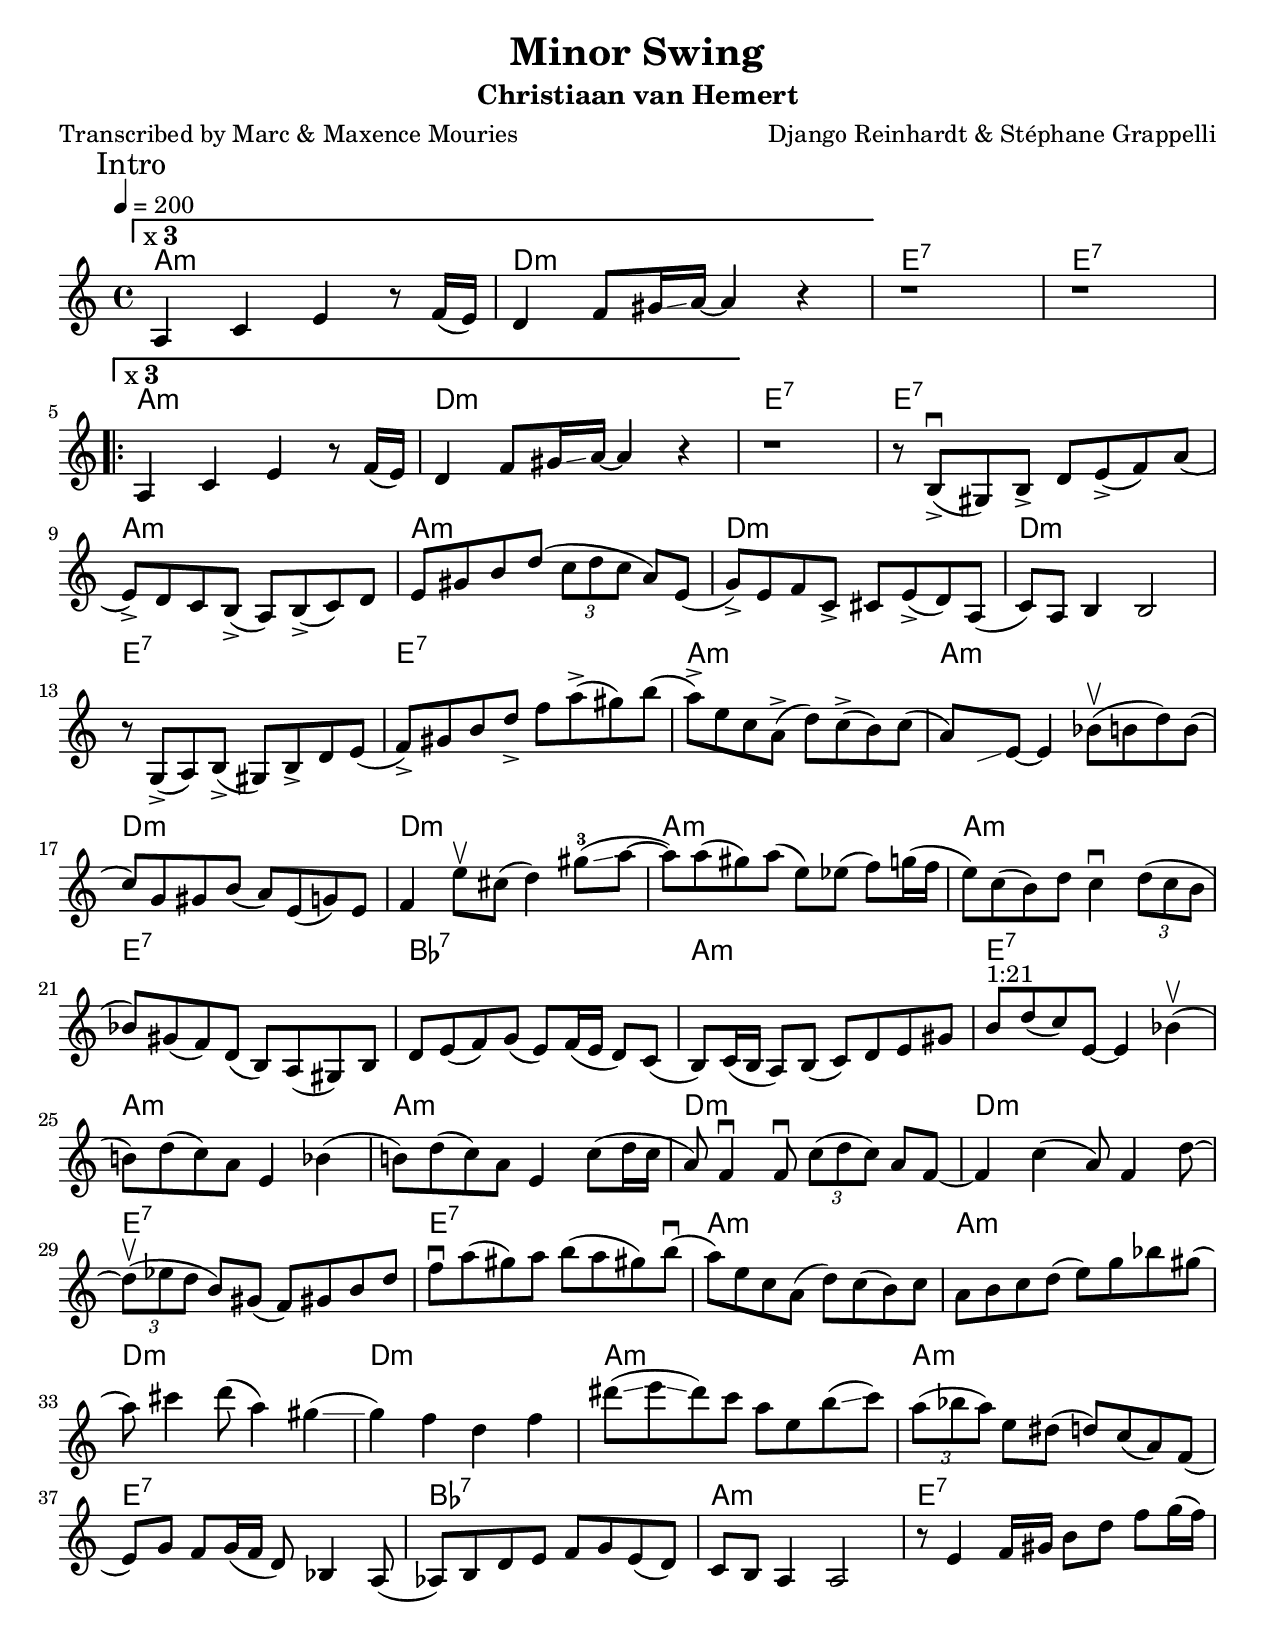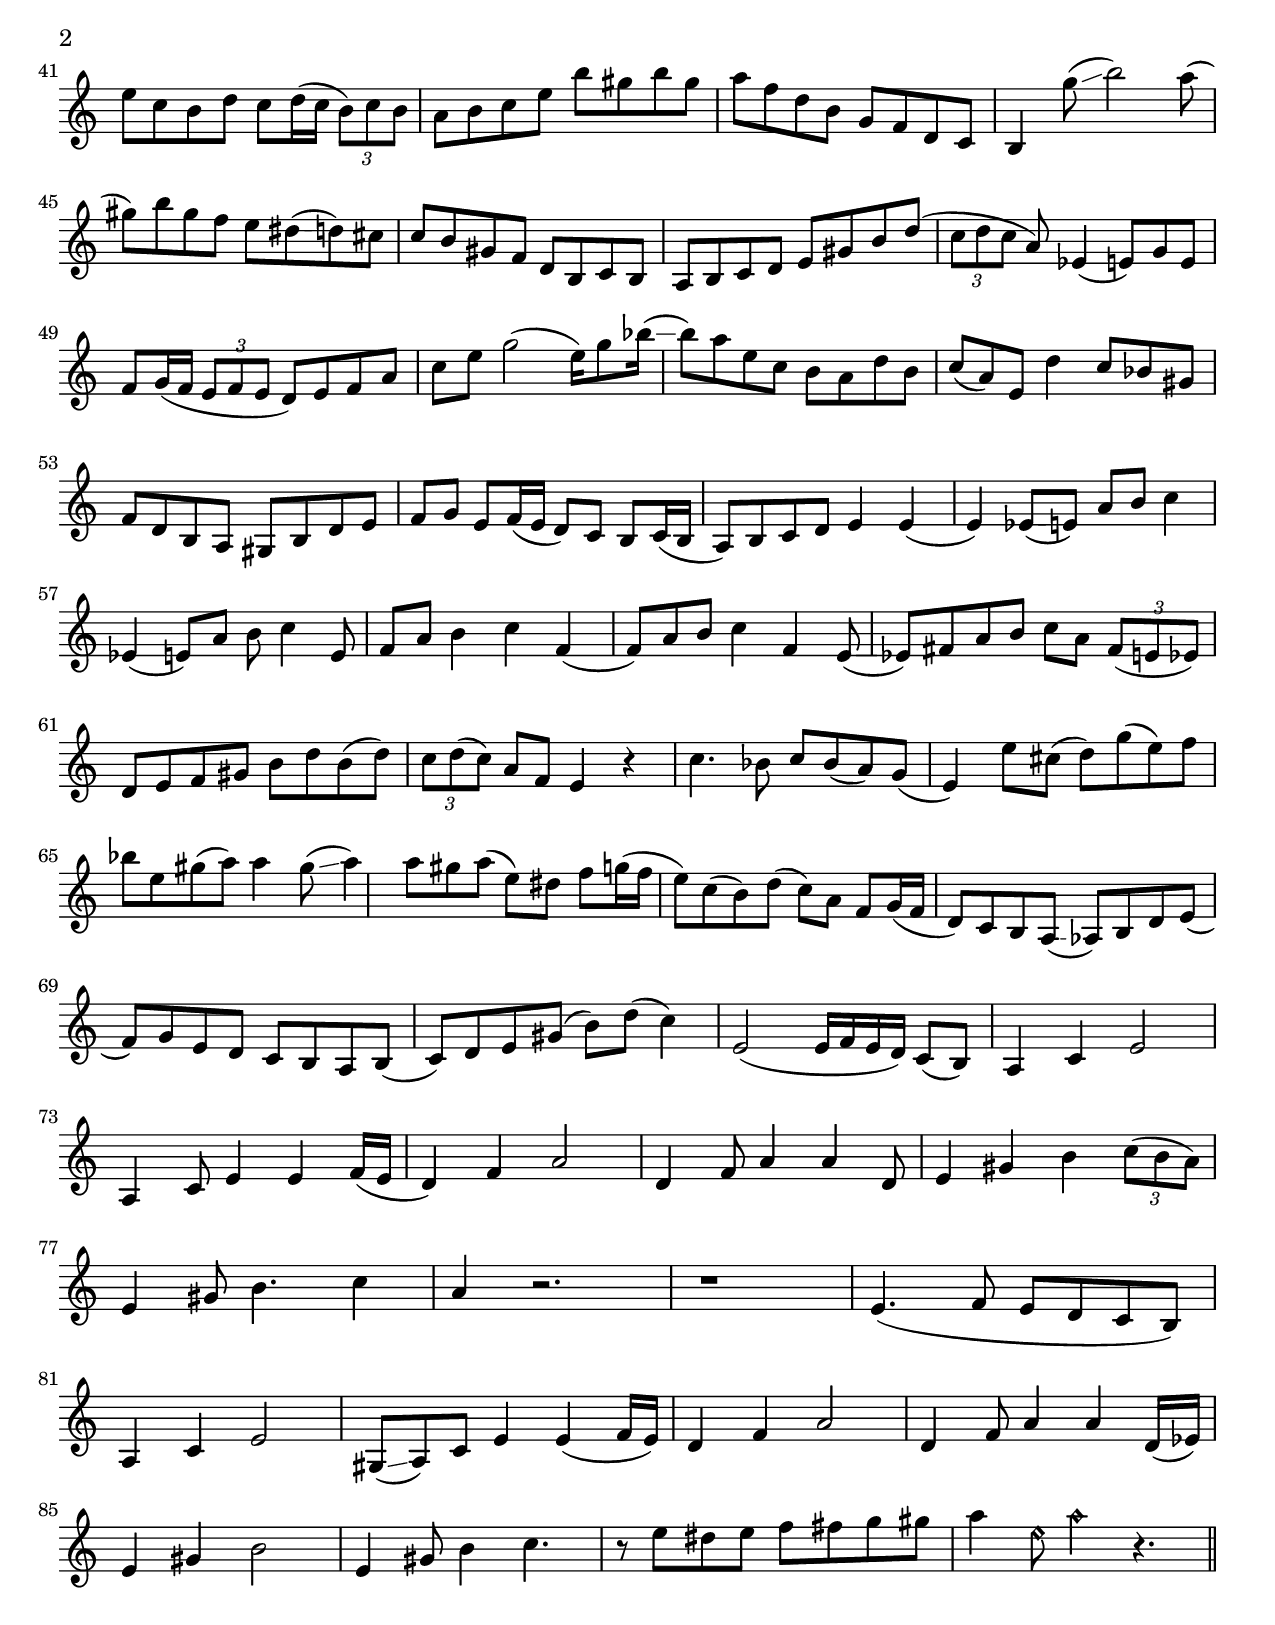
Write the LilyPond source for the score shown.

\version "2.24.0"
\language "english"
\language "english"
\version "2.24.0"
%=============================================
%   created by MuseScore Version: 1.3
%          September 28, 2014
%=============================================
%% http://lsr.di.unimi.it/LSR/Item?id=838

%LSR completed by P.P.Schneider on Feb. 2014 for v2.18

#(define ((bars-per-line-engraver bar-list) context)
  (let* ((working-copy bar-list)
         (total (1+ (car working-copy))))
    `((acknowledgers
       (paper-column-interface
        . ,(lambda (engraver grob source-engraver)
             (let ((internal-bar (ly:context-property context 'internalBarNumber)))
               (if (and (pair? working-copy)
                        (= (remainder internal-bar total) 0)
                        (eq? #t (ly:grob-property grob 'non-musical)))
                   (begin
                     (set! (ly:grob-property grob 'line-break-permission) 'force)
                     (if (null? (cdr working-copy))
                         (set! working-copy bar-list)
                         (begin
                           (set! working-copy (cdr working-copy))))
                           (set! total (+ total (car working-copy))))))))))))

\include "violin-functions.ly"

%%%% The stylesheet for IMPROVISO music notation font
%%%%
%%%% In order for this to work, this file's directory needs to 
%%%% be placed in LilyPond's path
%%%%
%%%% NOTE: If a change in the staff-size is needed, include
%%%% this file after it, like:
%%%%
%%%% #(set-global-staff-size 17)
%%%% \include "improviso.ily"
%%%%
%%%% Copyright (C) 2014 Abraham Lee (tisimst.lilypond@gmail.com)

\version "2.18.2"

\paper {
  #(define fonts
    (set-global-fonts
    #:music "improviso"
    #:brace "improviso"
    #:roman "Thickmarker"
    #:factor (/ staff-height pt 20)
  ))
}

\layout {
  \override StaffGroup.SystemStartBracket.thickness = #0.25
  \override Staff.Beam.beam-thickness = #0.5
  \override Staff.Beam.length-fraction = #1.0
  \override Score.Stem.thickness = #1.75
  \override Hairpin.thickness = #2
  \override PianoPedalBracket.thickness = #2
  \override Tie.thickness = #2
  \override Slur.thickness = #2
  \override PhrasingSlur.thickness = #2
  \override MultiMeasureRestNumber.font-size = #2
  \override LyricHyphen.thickness = #3
  \override LyricExtender.thickness = #3
  \override Score.VoltaBracket.thickness = #2
}



date = #(strftime "%B, %d %Y" (localtime (current-time)))

\header {
  title = "Minor Swing"
  subtitle = "Christiaan van Hemert"
  composer = "Django Reinhardt & Stéphane Grappelli"
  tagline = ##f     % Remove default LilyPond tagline
  poet =  "Transcribed by Marc & Maxence Mouries"
  % tagline = \markup
  % \column {
  %   {
  %     "(cc)(by)(sa) me Rights Reserved."
  %    \with-url "https://www.youtube.com/watch?v=mNejZlpOpAU"
  %    { "Youtube Video Gypsy Jazz Violin Lessons - Minor Swing" }}
  % {
  %   \line {  $(format "Typeset with LilyPond ~a. ," (lilypond-version)) \date  }
  % }
  %}
}

%\markup \vspace #1
%\markup \fill-line {
%   \override #'(line-width . 100)
%   \box \pad-markup #2
%     \justify-string "
%         Notes: Focus on how it sounds rather than how it's produced.
%         Start by playing everything super legato with no accents and
% 	straight, then if that feels comfortable add a little swing.
% 	Don't worry to much about accents. Legato with light swing
% 	produces the right sound all by itself."
% }

#(set-global-staff-size 21)


\paper {
  #(set-paper-size "letter")
}


global = {
  \key a \minor
  \time 4/4
  \tempo 4=200
}
chordNames = \chordmode {
  \global

  % INTRO
  a1:m d1:m    e1:7 e1:7
  a1:m d1:m     e1:7 e1:7


  % SOLO
  \repeat unfold 2 {
    a1:m a1:m   d1:m d1:m
    e1:7 e1:7   a1:m a1:m
    d1:m d1:m   a1:m a1:m
    e1:7 bf1:7  a1:m e1:7
  }
}

minorSwingTheme = {
  a,4  c e r8 f16( e) d4 f8  gs16 \glissando a16 ~ a4 r4
}


voltaAdLib = \markup {"x"\small\italic { "3" } }

melody = \relative c'' {
  \global
  \mark "Intro"
  \set Score.repeatCommands = #(list (list 'volta voltaAdLib) 'start-repeat)
  \minorSwingTheme
  \set Score.repeatCommands = #'((volta #f) (volta "4.") end-repeat)
  \set Score.repeatCommands = #'((volta #f))
  r1
  r1
  \set Score.repeatCommands = #(list (list 'volta voltaAdLib) 'start-repeat)
  \minorSwingTheme
  \set Score.repeatCommands = #'((volta #f) (volta "4.") end-repeat)
  \set Score.repeatCommands = #'((volta #f))
  r1

  r8  b,->\downbow (  gs)  b->  d e->(f) a(
  e) -> d  c  b->(  a)  b->(c) d
  e   gs  b  d( \tuplet 3/2 { c d c} a) e(
  g) -> e  f  c-> cs  e->( d ) a(
  c) a b4 b2

  %  2nd
  r8 g -> (    a)  b-> ( gs) b ->  d    e(
  f -> ) gs b  d->  f  a -> ( gs! ) b(
  a -> )e  c  a-> ( d ) c -> ( b   ) c(
  a8)
  \hideNotes
  \grace { c,16\glissando }
  \unHideNotes
  e8 ~ e4

  % Part  3

  bf'8\upbow( b d) b(
  c) g gs b( a) e( g) e
  f4 e'8\upbow cs( d4) gs8-3( \glissando a ~
  a)a( gs) a( e)ef( f)g16(f
  e8)c( b) d c4\downbow \tuplet 3/2 {d8( c b}
  bf) gs(f) d( b) a( gs)b
  | d e( f) g( e) f16( e  d8) c(
  | b) c16( b a8)b( c) d e gs
  | b^"1:21" d( c) e,8 ~ e4 bf'4\upbow (
  b!8)  d8( c)a e4 bf'(
  b!8) d8( c) a  e4
  {c'8(d16 c} a8)



  f4\downbow f8\downbow \tuplet 3/2 {c'8(d c)} a8 f ~
  f4 c'4( a8) f4 d'8~  \tuplet 3/2 {d8\upbow(  ef d} b) gs(
  f) gs! b d f\db a( gs) a b( a gs!) b\db( a) e c
  a( d) c( b) c a b c d( e) g bf gs( a) cs4
  d8( a4 ) gs( \glissando g) f d f
  ds'8( \glissando e8 \glissando ds) c a e
  b'( \glissando c)
  \tuplet 3/2 {a( bf a)} e  ds( d) c( a)f( e)
  g f g16( f d8) bf4 a8
  ( af) b d e f g
  e( d) c b a4 a2
  r8 e'4  f16 gs b8 d f g16( f)
  e8 c b d c d16( c  \tuplet 3/2 {b8) c b}
  a b c e b' gs b gs
  a f d b g f d c
  b4 g''8( \glissando b2)
  a8( gs) b gs f e ds( \glissando d) cs c b gs f d b c b
  a b c d e gs b d( \tuplet 3/2
  {c d c} a8) ef4( e8) g e
  f g16( f \tuplet 3/2 {e8 f e} d8) e f a
  c e g2( e16) g8 bf16( \glissando
  b8) a e c b a d b
  c8( a) e d'4 c8 bf gs
  f d b a  gs b d e
  f g e f16( e d8) c b c16( b
  a8) b c d e4 e( e)
  ef8(\glissando e) a b c4
  ef,( e8) a b c4 e,8
  f a b4 c f,(
  f8) a b c4 f, e8
  ( \glissando ef) fs a b c a \tuplet 3/2 {fs( e ef)}
  d e f gs b d b( d)
  \tuplet 3/2 {c d( c)} a f e4 r
  c'4. bf8 c bf( a)g
  ( e4) e'8 cs( d) g( e) f
  bf e, gs( a) a4 gs8( \glissando a4) a8 gs a( e) ds f
  g16( f e8) c( b) d( c) a f g16( f
  d8) c b a( \glissando af) b d e(
  f) g e d c b a b(
  c) d e gs( b) d( c4)
  e,2( e16 f e d) c8( b)
  a4 c e2
  a,4 c8 e4 e4 f16( e
  d4) f a2
  d,4 f8 a4 a4 d,8
  e4 gs b \tuplet 3/2 {c8( b a)}
  e4 gs8 b4. c4
  a4 r2.
  r1
  e4.( f8 e d c b)
  a4 c e2
  gs,8(\glissando a) c e4 e( f16 e)
  d4 f a2
  d,4 f8 a4 a d,16( ef)
  e4 gs b2
  e,4 gs8 b4 c4.
  r8 e ds e f fs g gs
  a4 e8\harmonic a4\harmonic r4. \bar"||"
}

\version "2.24.0"
%=============================================
%   created by MuseScore Version: 1.3
%          September 28, 2014
%=============================================
%% http://lsr.di.unimi.it/LSR/Item?id=838

%LSR completed by P.P.Schneider on Feb. 2014 for v2.18

#(define ((bars-per-line-engraver bar-list) context)
  (let* ((working-copy bar-list)
         (total (1+ (car working-copy))))
    `((acknowledgers
       (paper-column-interface
        . ,(lambda (engraver grob source-engraver)
             (let ((internal-bar (ly:context-property context 'internalBarNumber)))
               (if (and (pair? working-copy)
                        (= (remainder internal-bar total) 0)
                        (eq? #t (ly:grob-property grob 'non-musical)))
                   (begin
                     (set! (ly:grob-property grob 'line-break-permission) 'force)
                     (if (null? (cdr working-copy))
                         (set! working-copy bar-list)
                         (begin
                           (set! working-copy (cdr working-copy))))
                           (set! total (+ total (car working-copy))))))))))))

\version "2.19.32"

%=============================================
% PARAGRAPH
% http://www.lilypond.org/doc/v2.19/Documentation/extending/new-markup-list-command-definition
%=============================================
#(define-markup-list-command (paragraph layout props args) (markup-list?)
  (interpret-markup-list layout props
   (make-justified-lines-markup-list (cons (make-hspace-markup 2) args))))



%=============================================
% WRITE SCORE
%
%=============================================
#(define-markup-command (writeMusic layout props music) (ly:music?)
   (let ((score (ly:make-score music))
         (score-layout (ly:output-def-clone $defaultlayout)))
     ;; possibly, change some settings in the \layout block
     (ly:output-def-set-variable! score-layout 'indent 0)
     ;; add the \layout block to the score
     (ly:score-add-output-def! score score-layout)
     (interpret-markup layout props (markup  #:score score) )
     ))

#(define-markup-command (writeMusicNoTime layout props music) (ly:music?)
   (let ((score (ly:make-score    music))
         (score-layout (ly:output-def-clone $defaultlayout))
         )
     ;; change some settings in the \layout block
     (ly:output-def-set-variable! score-layout 'indent 0)
     ;; add the \layout block to the score
     (ly:score-add-output-def! score score-layout)
     (interpret-markup layout props (markup  #:score score) )
     )
   )




%=============================================
%   SECTION
%=============================================
sectionLetter =
#(define-music-function ( letter) (string?)
   #{
     \once \override Score.RehearsalMark #'extra-offset = #'(-8 . 1)
     \mark \markup{\box{\bold{ $letter }}}
   #})


%%%%%%%%%%%%%%%%%%%%%
%   bracket-repeats %
%%%%%%%%%%%%%%%%%%%%%
% The following procedure is a modification of the function
% `measure-counter-stencil' found in the file
% `scm/music-functions.scm' in the LilyPond distribution.

#(define (repeat-stencil grob)
   (let* ((orig (ly:grob-original grob))
          (siblings (ly:spanner-broken-into orig)) ; have we been split?
          (bounds (ly:grob-array->list (ly:grob-object grob 'columns)))
          (refp (ly:grob-system grob))
          ;; we use the first and/or last NonMusicalPaperColumn grob(s) of
          ;; a system in the event that a MeasureCounter spanner is broken
          (all-cols (ly:grob-array->list (ly:grob-object refp 'columns)))
          (all-cols
           (filter
            (lambda (col) (eq? #t (ly:grob-property col 'non-musical)))
            all-cols))
          (left-bound
           (if (or (null? siblings) ; spanner is unbroken
                   (eq? grob (car siblings))) ; or the first piece
               (car bounds)
               (car all-cols)))
          (right-bound
           (if (or (null? siblings)
                   (eq? grob (car (reverse siblings))))
               (car (reverse bounds))
               (car (reverse all-cols))))
          (elts-L (ly:grob-array->list (ly:grob-object left-bound 'elements)))
          (elts-R (ly:grob-array->list (ly:grob-object right-bound 'elements)))
          (break-alignment-L
           (filter
            (lambda (elt) (grob::has-interface elt 'break-alignment-interface))
            elts-L))
          (break-alignment-R
           (filter
            (lambda (elt) (grob::has-interface elt 'break-alignment-interface))
            elts-R))
          (break-alignment-L-ext (ly:grob-extent (car break-alignment-L) refp X))
          (break-alignment-R-ext (ly:grob-extent (car break-alignment-R) refp X))
          (num
           (make-concat-markup
            (list
             (number->string (ly:grob-property grob 'count-from))
             "x")))
          (num
           (if (or (null? siblings)
                   (eq? grob (car siblings)))
               num
               (make-parenthesize-markup num)))
          (num (grob-interpret-markup grob num))
          (num-stil-ext-X (ly:stencil-extent num X))
          (num-stil-ext-Y (ly:stencil-extent num Y))
          (num (ly:stencil-aligned-to num X (ly:grob-property grob 'self-alignment-X)))
          (num
           (ly:stencil-translate-axis
            num
            (+ (interval-length break-alignment-L-ext)
              (* 0.5
                (- (car break-alignment-R-ext)
                  (cdr break-alignment-L-ext))))
            X))
          (bracket-L
           (markup
            #:path
            0.1 ; line-thickness
            `((moveto 0.5 ,(* 0.5 (interval-length num-stil-ext-Y)))
              (lineto ,(* 0.5
                         (- (car break-alignment-R-ext)
                           (cdr break-alignment-L-ext)
                           (interval-length num-stil-ext-X)))
                ,(* 0.5 (interval-length num-stil-ext-Y)))
              (closepath)
              (rlineto 0.0 -1.0))))
          (bracket-R
           (markup
            #:path
            0.1
            `((moveto ,(* 0.5
                         (- (car break-alignment-R-ext)
                           (cdr break-alignment-L-ext)
                           (interval-length num-stil-ext-X)))
                ,(* 0.5 (interval-length num-stil-ext-Y)))
              (lineto 0.5
                ,(* 0.5 (interval-length num-stil-ext-Y)))
              (closepath)
              (rlineto 0.0 -1.0))))
          (bracket-L (grob-interpret-markup grob bracket-L))
          (bracket-R (grob-interpret-markup grob bracket-R))
          (num (ly:stencil-combine-at-edge num X LEFT bracket-L 0.4))
          (num (ly:stencil-combine-at-edge num X RIGHT bracket-R 0.4)))
     num))
%%%%%%%%%%%%%%%%%%%%%%%%%%%%%%% ...UNTIL HERE %%%%%%%%%%%%%%%%%%%%%%%%%%%%%%%

words = {}

\score {
  <<
    \new ChordNames \chordNames
    \new Staff {

%%%%%%%%%%%%%%%%%%%%%
      %   bracket-repeats %
%%%%%%%%%%%%%%%%%%%%%
      %  \override Staff.MeasureCounter.font-encoding = #'latin1
      %  \override Staff.MeasureCounter.font-size = 0
      %  \override Staff.MeasureCounter.stencil = #repeat-stencil
      %  \override Staff.MeasureCounter.outside-staff-horizontal-padding = #0
%%%%%%%%%%%%%%%%%%%%%%%%%%%%%%%%%%%%%%%%%%%%%%%%%%%%%%%%%%%%%%%%%%%%%%%%%


      \melody
    }
    %\new Staff { \violonDeux }
    \addlyrics { \words }
  >>
  \layout {
    indent = 0
    \context {
      \Score
      %use the line below to insist on your layout
      %\override NonMusicalPaperColumn.line-break-permission = ##f
      \consists #(bars-per-line-engraver '(4))
      %% end 4 bars per line
      % longer glissando
      \override Glissando.minimum-length = #4
      \override Glissando.springs-and-rods =  #ly:spanner::set-spacing-rods
      % longer glissando
    }
    \context {
      \Staff
      \consists #Measure_counter_engraver % Add this line to the LAYOUT STAFF CONTEXT

    }
  }
  \midi {
    \context {
      \Score
      % tempoWholesPerMinute = #(ly:make-moment 104/4)
    }
  }
}

